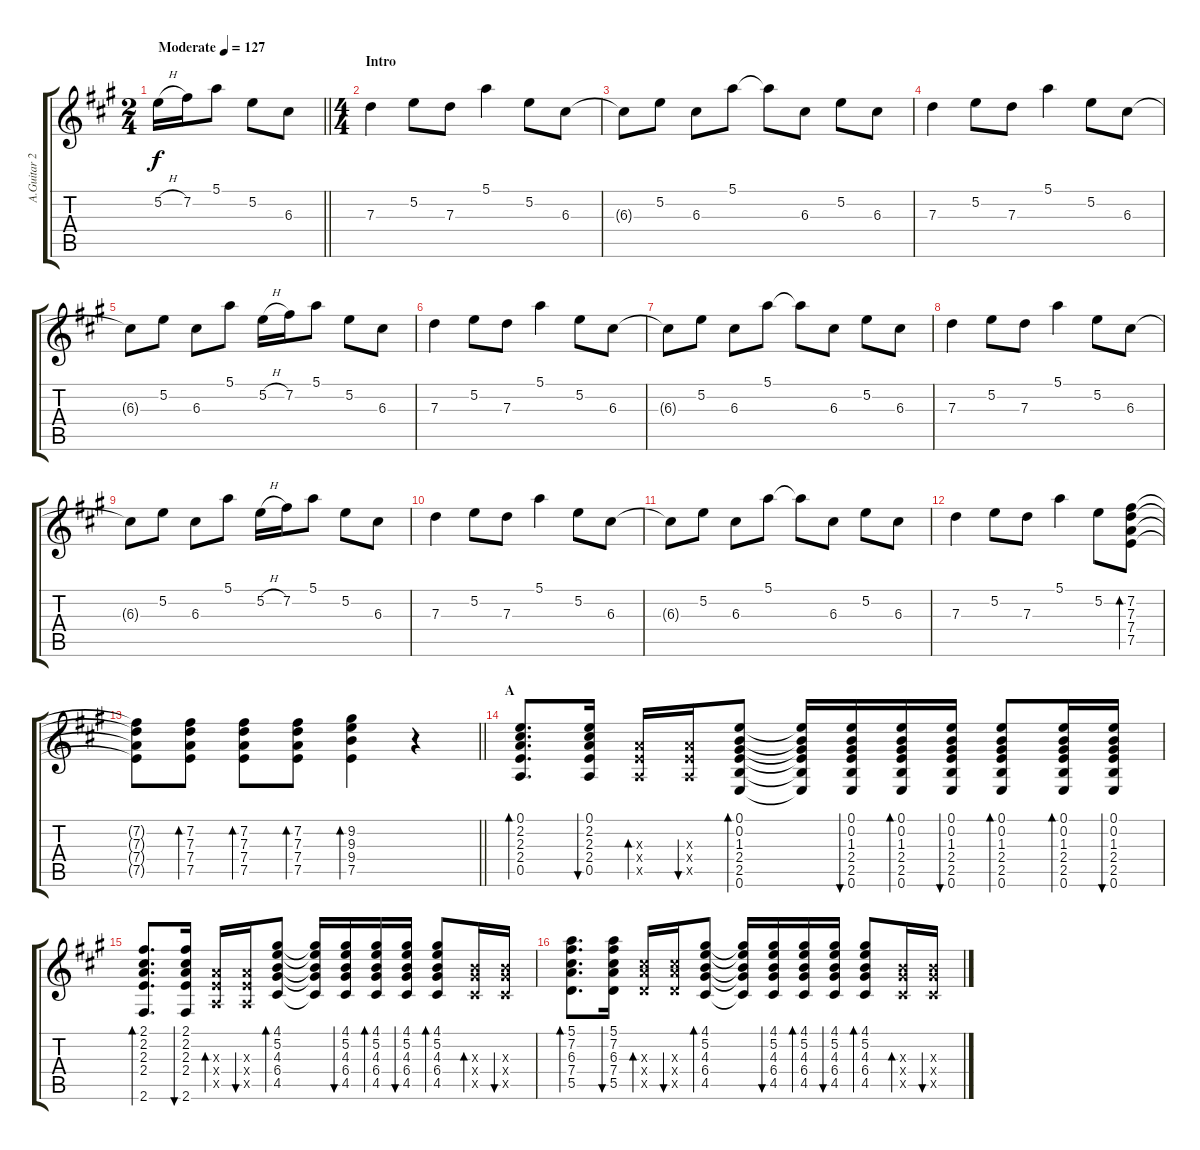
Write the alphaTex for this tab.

\track ("A.Guitar 2" "A.Guitar 2") {instrument acousticguitarsteel}
\staff {score tabs}
\tuning (E4 B3 G3 D3 A2 E2) {hide}
\ts (2 4)
\tempo (127 "Moderate")
\clef g2
\barLineRight lightlight
\ks a
5.2{h}.16{txt "" dy f instrument acousticguitarsteel} 7.2.16 5.1.8 5.2.8 6.3.8 |
\ts (4 4)
\section ("" "Intro")
7.3.4 5.2.8 7.3.8 5.1.4 5.2.8 6.3.8 |
6.3{t}.8 5.2.8 6.3.8 5.1.8 5.1{t}.8 6.3.8 5.2.8 6.3.8 |
7.3.4 5.2.8 7.3.8 5.1.4 5.2.8 6.3.8 |
6.3{t}.8 5.2.8 6.3.8 5.1.8 5.2{h}.16 7.2.16 5.1.8 5.2.8 6.3.8 |
7.3.4 5.2.8 7.3.8 5.1.4 5.2.8 6.3.8 |
6.3{t}.8 5.2.8 6.3.8 5.1.8 5.1{t}.8 6.3.8 5.2.8 6.3.8 |
7.3.4 5.2.8 7.3.8 5.1.4 5.2.8 6.3.8 |
6.3{t}.8 5.2.8 6.3.8 5.1.8 5.2{h}.16 7.2.16 5.1.8 5.2.8 6.3.8 |
7.3.4 5.2.8 7.3.8 5.1.4 5.2.8 6.3.8 |
6.3{t}.8 5.2.8 6.3.8 5.1.8 5.1{t}.8 6.3.8 5.2.8 6.3.8 |
7.3.4 5.2.8 7.3.8 5.1.4{txt ""} 5.2.8 (7.2 7.3 7.4 7.5).8{bd 30} |
\barLineRight lightlight
(7.2{t} 7.3{t} 7.4{t} 7.5{t}).8 (7.2 7.3 7.4 7.5).8{bd 30} (7.2 7.3 7.4 7.5).8{bd 30} (7.2 7.3 7.4 7.5).8{bd 30} (9.2 9.3 9.4 7.5).4{bd 30} r.4 |
\section ("" "A")
(0.1 2.2 2.3 2.4 0.5).8{d bd 30} (0.1 2.2 2.3 2.4 0.5).16{bu 30} (2.3{x} 2.4{x} 0.5{x}).16{bd 30} (2.3{x} 2.4{x} 0.5{x}).16{bu 30} (0.1 0.2 1.3 2.4 2.5 0.6).8{bd 30} (0.1{t} 0.2{t} 1.3{t} 2.4{t} 2.5{t} 0.6{t}).16 (0.1 0.2 1.3 2.4 2.5 0.6).16{bu 30} (0.1 0.2 1.3 2.4 2.5 0.6).16{bd 30} (0.1 0.2 1.3 2.4 2.5 0.6).16{bu 30} (0.1 0.2 1.3 2.4 2.5 0.6).8{bd 30} (0.1 0.2 1.3 2.4 2.5 0.6).16{bd 30} (0.1 0.2 1.3 2.4 2.5 0.6).16{bu 30} |
(2.1 2.2 2.3 2.4 2.6).8{d bd 30} (2.1 2.2 2.3 2.4 2.6).16{bu 30} (2.3{x} 2.4{x} 0.5{x}).16{bd 30} (2.3{x} 2.4{x} 0.5{x}).16{bu 30} (4.1 5.2 4.3 6.4 4.5).8{bd 30} (4.1{t} 5.2{t} 4.3{t} 6.4{t} 4.5{t}).16 (4.1 5.2 4.3 6.4 4.5).16{bu 30} (4.1 5.2 4.3 6.4 4.5).16{bd 30} (4.1 5.2 4.3 6.4 4.5).16{bu 30} (4.1 5.2 4.3 6.4 4.5).8{bd 30} (4.3{x} 6.4{x} 4.5{x}).16{bd 30} (4.3{x} 6.4{x} 4.5{x}).16{bu 30} |
(5.1 7.2 6.3 7.4 5.5).8{d bd 30} (5.1 7.2 6.3 7.4 5.5).16{bu 30} (6.3{x} 7.4{x} 5.5{x}).16{bd 30} (6.3{x} 7.4{x} 5.5{x}).16{bu 30} (4.1 5.2 4.3 6.4 4.5).8{bd 30} (4.1{t} 5.2{t} 4.3{t} 6.4{t} 4.5{t}).16 (4.1 5.2 4.3 6.4 4.5).16{bu 30} (4.1 5.2 4.3 6.4 4.5).16{bd 30} (4.1 5.2 4.3 6.4 4.5).16{bu 30} (4.1 5.2 4.3 6.4 4.5).8{bd 30} (4.3{x} 6.4{x} 4.5{x}).16{bd 30} (4.3{x} 6.4{x} 4.5{x}).16{bu 30}
